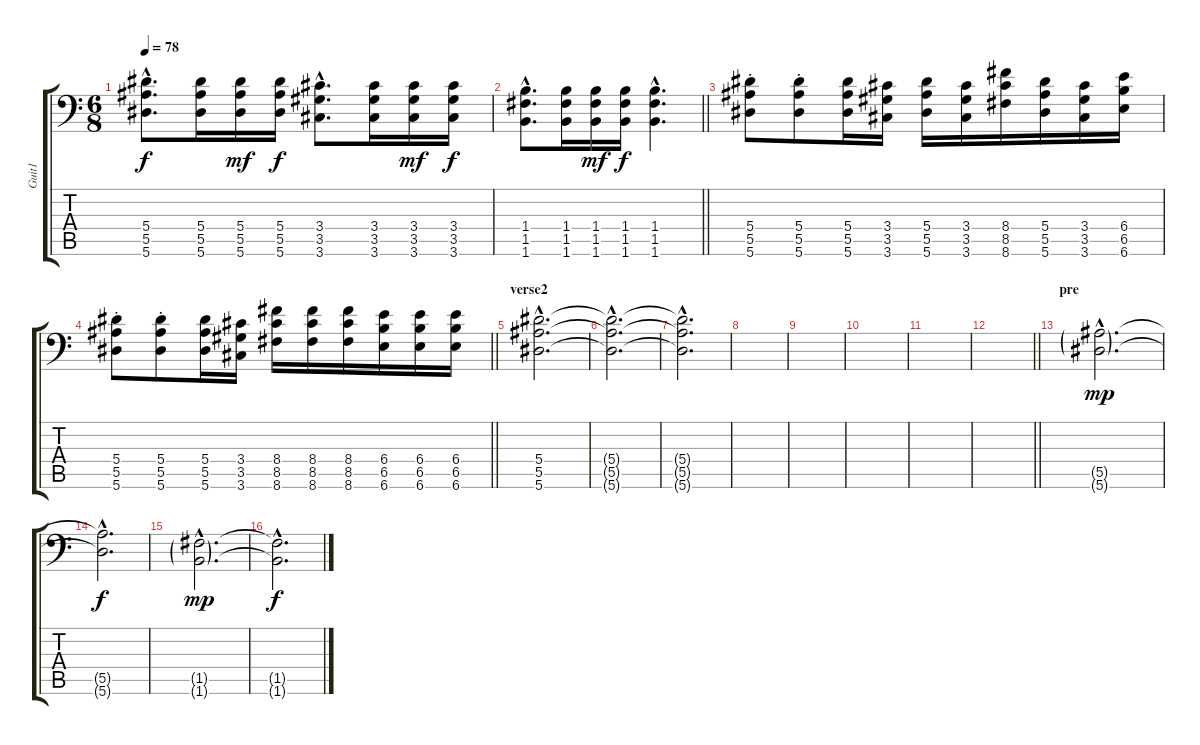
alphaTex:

\track ("Guit1" "Guit1") {instrument distortionguitar}
\staff {score tabs}
\tuning (C4 G3 Eb3 Bb2 F2 Bb1) {hide}
\ts (6 8)
\tempo 78
\clef f4
\ks c
(5.4{hac} 5.5{hac} 5.6{hac}).8{d dy f} (5.4 5.5 5.6).16 (5.4 5.5 5.6).16{dy mf} (5.4 5.5 5.6).16{dy f} (3.4{hac} 3.5{hac} 3.6{hac}).8{d} (3.4 3.5 3.6).16 (3.4 3.5 3.6).16{dy mf} (3.4 3.5 3.6).16{dy f} |
\barLineRight lightlight
(1.4{hac} 1.5{hac} 1.6{hac}).8{d} (1.4 1.5 1.6).16 (1.4 1.5 1.6).16{dy mf} (1.4 1.5 1.6).16{dy f} (1.4{hac} 1.5{hac} 1.6{hac}).4{d} |
\section ("" "")
(5.4{st} 5.5{st} 5.6{st}).8 (5.4{st} 5.5{st} 5.6{st}).8 (5.4 5.5 5.6).16 (3.4 3.5 3.6).16 (5.4 5.5 5.6).16 (3.4 3.5 3.6).16 (8.4 8.5 8.6).16 (5.4 5.5 5.6).16 (3.4 3.5 3.6).16 (6.4 6.5 6.6).16 |
\barLineRight lightlight
(5.4{st} 5.5{st} 5.6{st}).8 (5.4{st} 5.5{st} 5.6{st}).8 (5.4 5.5 5.6).16 (3.4 3.5 3.6).16 (8.4 8.5 8.6).16 (8.4 8.5 8.6).16 (8.4 8.5 8.6).16 (6.4 6.5 6.6).16 (6.4 6.5 6.6).16 (6.4 6.5 6.6).16 |
\section ("" "verse2")
(5.4{hac} 5.5{hac} 5.6{hac}).2{d volume 2} |
(5.4{hac t} 5.5{hac t} 5.6{hac t}).2{d} |
(5.4{hac t} 5.5{hac t} 5.6{hac t}).2{d} |
|
|
|
|
\barLineRight lightlight
|
\section ("" "pre")
(5.5{g hac} 5.6{g hac}).2{d dy mp volume 13} |
(5.5{hac t} 5.6{hac t}).2{d dy f} |
(1.5{g hac} 1.6{g hac}).2{d dy mp} |
(1.5{hac t} 1.6{hac t}).2{d dy f}
